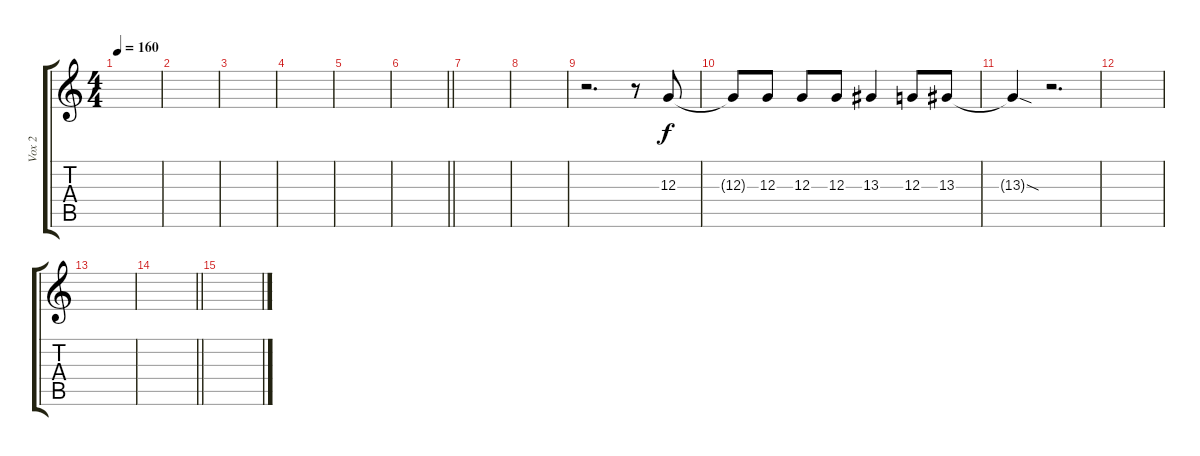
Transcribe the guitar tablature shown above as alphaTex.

\track ("Vox 2" "Vox 2") {instrument viola}
\staff {score tabs}
\tuning (E4 B3 G3 D3 A2 E2) {hide}
\ts (4 4)
\tempo 160
\clef g2
\ks c
|
|
|
|
|
\barLineRight lightlight
|
|
|
r.2{d} r.8 12.3.8 |
12.3{t}.8 12.3.8 12.3.8 12.3.8 13.3.4 12.3.8 13.3.8 |
13.3{sod t}.4 r.2{d} |
|
|
\barLineRight lightlight
|
\section ("" " ")
